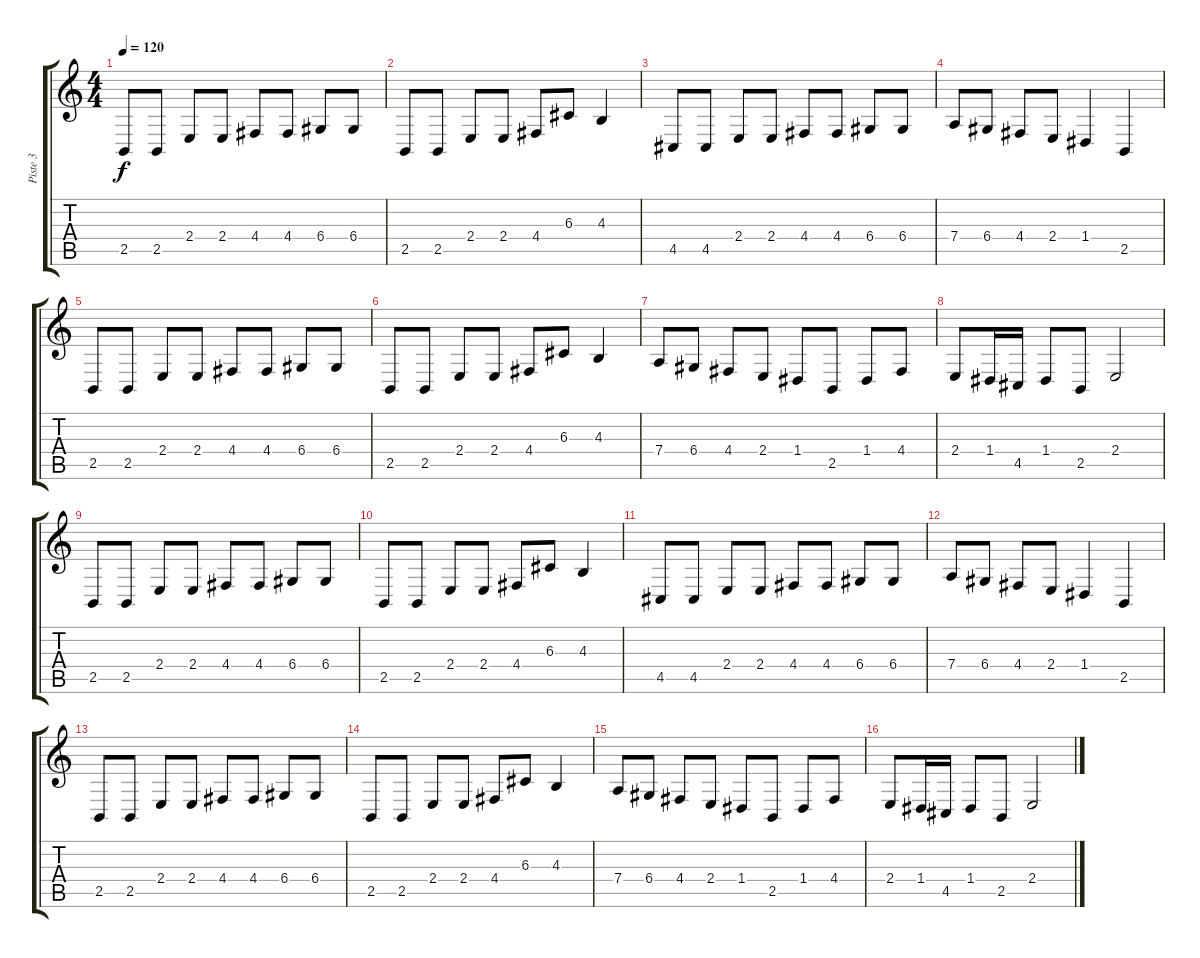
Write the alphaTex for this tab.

\track ("Piste 3" "Piste 3") {instrument pizzicatostrings}
\staff {score tabs}
\tuning (E4 B3 G3 D3 A2 E2) {hide}
\ts (4 4)
\tempo 120
\clef g2
\ks c
2.5.8{dy f} 2.5.8 2.4.8 2.4.8 4.4.8 4.4.8 6.4.8 6.4.8 |
2.5.8 2.5.8 2.4.8 2.4.8 4.4.8 6.3.8 4.3.4 |
4.5.8 4.5.8 2.4.8 2.4.8 4.4.8 4.4.8 6.4.8 6.4.8 |
7.4.8 6.4.8 4.4.8 2.4.8 1.4.4 2.5.4 |
2.5.8 2.5.8 2.4.8 2.4.8 4.4.8 4.4.8 6.4.8 6.4.8 |
2.5.8 2.5.8 2.4.8 2.4.8 4.4.8 6.3.8 4.3.4 |
7.4.8 6.4.8 4.4.8 2.4.8 1.4.8 2.5.8 1.4.8 4.4.8 |
2.4.8 1.4.16 4.5.16 1.4.8 2.5.8 2.4.2 |
2.5.8 2.5.8 2.4.8 2.4.8 4.4.8 4.4.8 6.4.8 6.4.8 |
2.5.8 2.5.8 2.4.8 2.4.8 4.4.8 6.3.8 4.3.4 |
4.5.8 4.5.8 2.4.8 2.4.8 4.4.8 4.4.8 6.4.8 6.4.8 |
7.4.8 6.4.8 4.4.8 2.4.8 1.4.4 2.5.4 |
2.5.8 2.5.8 2.4.8 2.4.8 4.4.8 4.4.8 6.4.8 6.4.8 |
2.5.8 2.5.8 2.4.8 2.4.8 4.4.8 6.3.8 4.3.4 |
7.4.8 6.4.8 4.4.8 2.4.8 1.4.8 2.5.8 1.4.8 4.4.8 |
2.4.8 1.4.16 4.5.16 1.4.8 2.5.8 2.4.2
